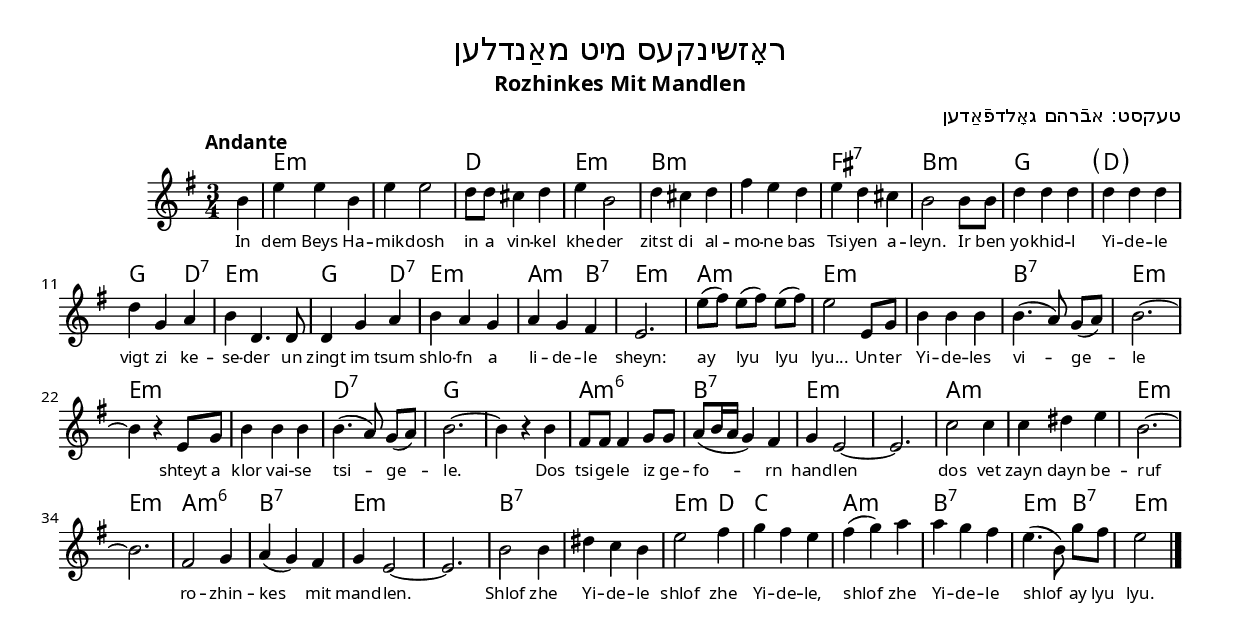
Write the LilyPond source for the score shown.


\header {
  poet = "טעקסט: אבֿרהם גאָלדפֿאַדען"
  title = "ראָזשינקעס מיט מאַנדלען"
  subtitle = "Rozhinkes Mit Mandlen"
  }
\version "2.18.2"
\language "english"

#(set-global-staff-size 17)

end =
  #(define-music-function
    (parser location signature)
    (fraction?)
  #{
    \once \omit Staff.TimeSignature \time #signature
  #})

\layout {
  \context {  % Use Typewriter font for chord symbols
    \ChordNames {
      \set chordChanges = ##t
      \override ChordName.font-family = #'typewriter
      }
    }
  \context {  % Change font size for lyrics
    \Lyrics {
      \override LyricText.font-size = #'-1
      }
    }
  \context {  % Beam according to rhythm
    \Staff {
      \set Timing.beamExceptions = #'()
      }
    }
  }

\paper {      % Load fonts
  fonts = #
  (make-pango-font-tree
   "Linux Libertine"
   "Linux Biolinum"
   "Courier 10 Pitch"
   (/ (* staff-height pt) 2.5)
    )
  bookTitleMarkup = \markup {
    \override #'(baseline-skip . 3.5)
    \column {
      \fill-line { \fromproperty #'header:dedication }
      \override #'(baseline-skip . 3.5)
      \column {
        \fill-line {
          \override #'(font-name . "Drugulin CLM")
          \huge \larger \larger \bold
          \fromproperty #'header:title
          }
        \fill-line {
          \large \bold
          \fromproperty #'header:subtitle
          }
        \fill-line {
          \smaller \bold
          \fromproperty #'header:subsubtitle
          }
        \fill-line {
          \fromproperty #'header:meter
          \fromproperty #'header:arranger
          }
          \fill-line {
          \override #'(font-name . "Drugulin CLM")
          \fromproperty #'header:composer
          { \large \bold \fromproperty #'header:instrument }
          \override #'(font-name . "Drugulin CLM")
          \fromproperty #'header:poet
          }
        }
      }
    }
    scoreTitleMarkup = \markup {
      \column {
      \on-the-fly \print-all-headers { \bookTitleMarkup \hspace #1 }
      \fill-line {
        \null
        \override #'(font-name . "Drugulin CLM")
        \huge
        \lower #5
        \fromproperty #'header:piece
        }
      }
    }
  }

mel = \relative a' {
  \partial 4 { b4 } |
    e e b |
    e e2 |
    d8 d cs4 d |
    e b2 |
    d4 cs4 d |
    fs e d |
    e d cs |
    b2 b8 b
    d4 d d |
    d d d |
    d g, a |
    b d,4. d8 |
    d4 g a |
    b a g |
    a g fs |
    e2. |
    e'8( fs) e( fs) e( fs) |
    e2 \repeat unfold 2 {
      e,8 g |
      b4 b b |
      b4.( a8) g( a) |
      b2.~ |
      b4 r } b |
    fs8 fs fs4 g8 g |
    a( b16 a g4) fs |
    g e2~ |
    e2. |
    c'2 c4 |
    c ds e |
    b2.~ |
    b |
    fs2 g4 |
    a4( g) fs |
    g e2~ |
    e2. |
    b'2 b4 |
    ds c b |
    e2 fs4 |
    g fs e |
    fs( g) a |
    a g fs |
    e4.( b8) g'fs|
    \end 2/4 e2
  }

acc = \chordmode {
  \partial 4 {s4}
  e2.:m |
  e:m |
  d: |
  e:m |
  b:m |
  b:m
  fs:7 |
  b:m |
  g:  |
  \parenthesize d: |
  g2: d4:7|
  e2.:m |
  g2: d4:7 |
  e2.:m |
  a2:m b4:7 |
  e2.:m |
  a:m |
  e:m |
  e:m |
  b:7 |
  e:m |
  e:m |
  e:m |
  d:7 |
  g: |
  g: |
  a:m6 |
  b:7 |
  e:m |
  e:m |
  a:m |
  a:m |
  e:m |
  e:m |
  a:m6 |
  b:7 |
  e:m |
  e:m |
  b:7 |
  b:7 |
  e2:m d4: |
  c2.: |
  a:m |
  b:7 |
  e2:m b4:7 |
  e2:m
  }

\score {
  <<
    \new ChordNames {
      \acc
    }
    \new Staff {
      \clef treble
      \key e \minor
      \time 3/4
      \tempo Andante
      \new Voice = "melody" {
        \mel
        \bar "|."
      }
    }
    \new Lyrics \lyricsto "melody" {
      In dem Beys Ha -- mik -- dosh
      in a vin -- kel khe -- der
      zitst di al -- mo -- ne bas Tsi -- yen a -- leyn.
      Ir ben yo -- khid -- l Yi -- de -- le vigt zi ke -- se -- der
      un zingt im tsum shlo -- fn
      a li -- de -- le sheyn:
      ay lyu lyu lyu…
      Un -- ter Yi -- de -- les vi -- ge -- le
      shteyt a klor vai -- se tsi -- ge -- le.
      Dos tsi -- ge -- le iz ge -- fo -- rn hand -- len
      dos vet zayn dayn be -- ruf
      ro -- zhin -- kes mit mand -- len.
      Shlof zhe Yi -- de -- le shlof zhe Yi -- de -- le, 
      shlof zhe Yi -- de -- le shlof ay lyu lyu.
    }
  >>
}

